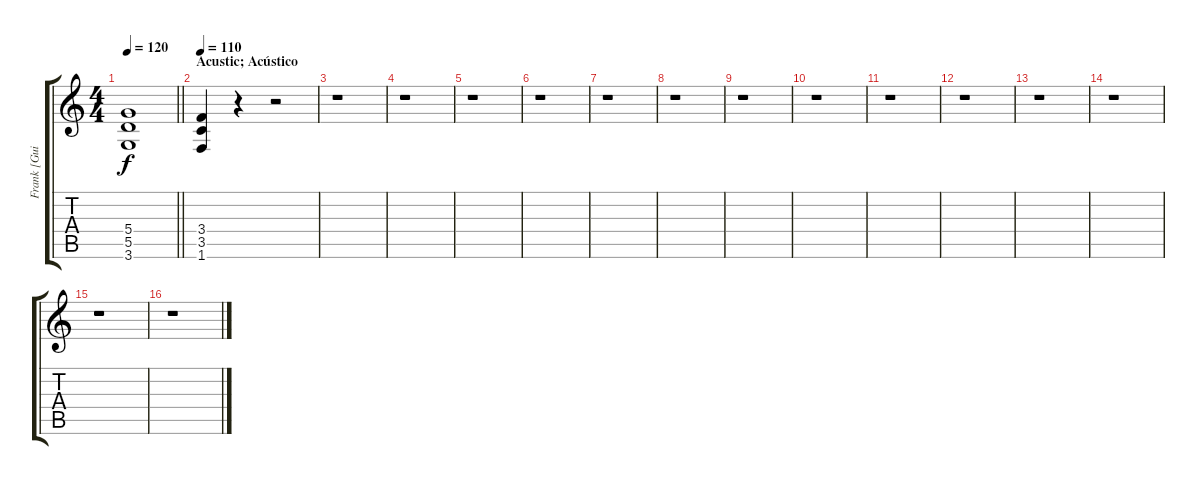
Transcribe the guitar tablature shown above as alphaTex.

\track ("Frank [Guit.A]" "Frank [Gui") {instrument distortionguitar}
\staff {score tabs}
\tuning (E4 B3 G3 D3 A2 E2) {hide}
\ts (4 4)
\tempo 120
\clef g2
\barLineRight lightlight
\ks c
(5.4 5.5 3.6).1{dy f} |
\section ("" "Acustic; Acústico")
\tempo 110
(3.4 3.5 1.6).4 r.4 r.2 |
r.1 |
r.1 |
r.1 |
r.1 |
r.1 |
r.1 |
r.1 |
r.1 |
r.1 |
r.1 |
r.1 |
r.1 |
r.1 |
r.1
